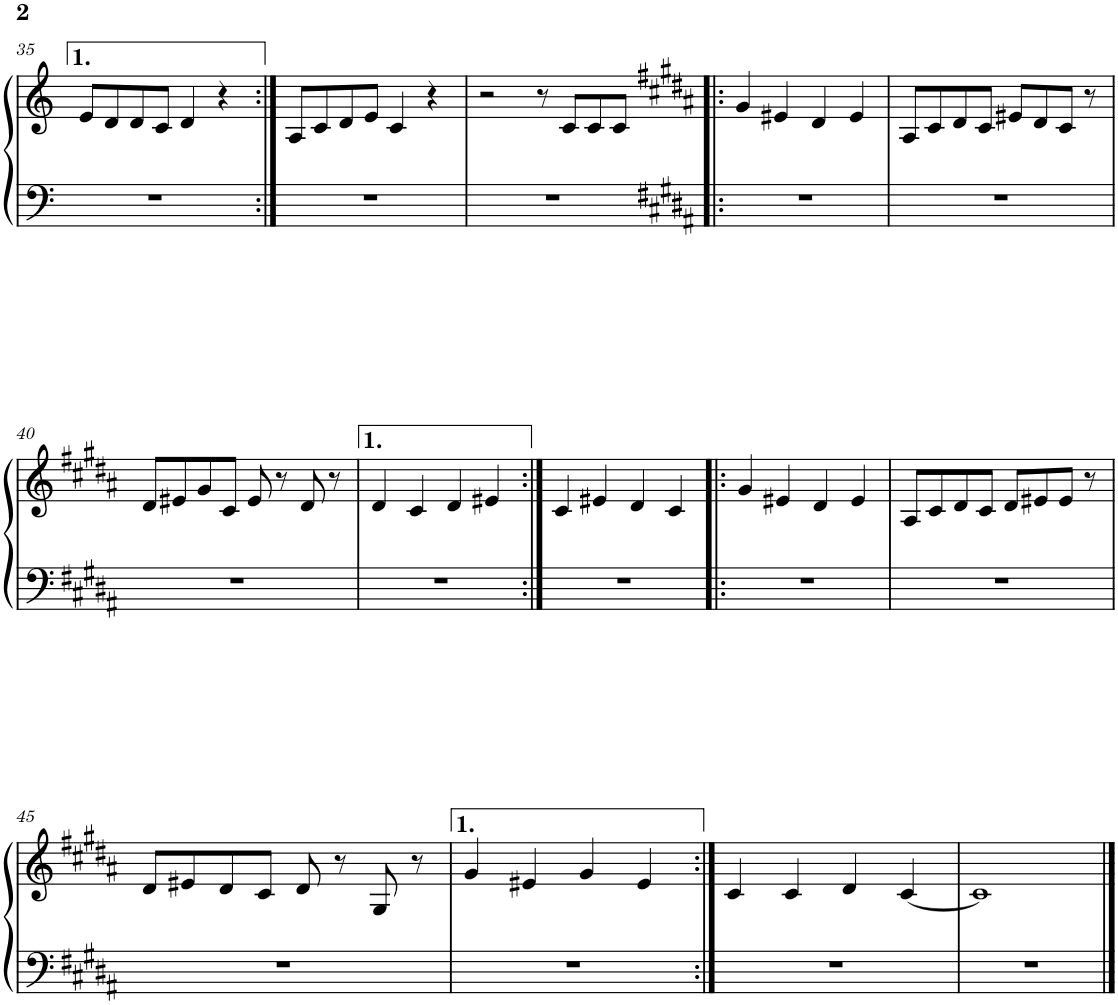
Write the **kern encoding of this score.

**kern	**kern
*part1	*part1
*staff2	*staff1
*I"钢琴	*
!!LO:PB:g=z
*clefF4	*clefG2
*k[]	*k[]
*M4/4	*M4/4
=35	=35
1r	8e/L
.	8d/
.	8d/
.	8c/J
.	4d/
.	4r
=36:|!	=36:|!
1r	8A/L
.	8c/
.	8d/
.	8e/J
.	4c/
.	4r
=37	=37
1r	2r
.	8r
.	8c/L
.	8c/
.	8c/J
=38!|:	=38!|:
*k[f#c#g#d#a#]	*k[f#c#g#d#a#]
1r	4g#/
.	4e#X/
.	4d#/
.	4e#/
=39	=39
1r	8A#/L
.	8c#/
.	8d#/
.	8c#/J
.	8e#X/L
.	8d#/
.	8c#/J
.	8r
!!LO:LB:g=z
=40	=40
1r	8d#/L
.	8e#X/
.	8g#/
.	8c#/J
.	8e#/
.	8r
.	8d#/
.	8r
=41	=41
1r	4d#/
.	4c#/
.	4d#/
.	4e#X/
=42:|!	=42:|!
1r	4c#/
.	4e#X/
.	4d#/
.	4c#/
=43!|:	=43!|:
1r	4g#/
.	4e#X/
.	4d#/
.	4e#/
=44	=44
1r	8A#/L
.	8c#/
.	8d#/
.	8c#/J
.	8d#/L
.	8e#X/
.	8e#/J
.	8r
!!LO:LB:g=z
=45	=45
1r	8d#/L
.	8e#X/
.	8d#/
.	8c#/J
.	8d#/
.	8r
.	8G#/
.	8r
=46	=46
1r	4g#/
.	4e#X/
.	4g#/
.	4e#/
=47:|!	=47:|!
1r	4c#/
.	4c#/
.	4d#/
.	[4c#/
=48	=48
1r	1c#]
==	==
*-	*-
